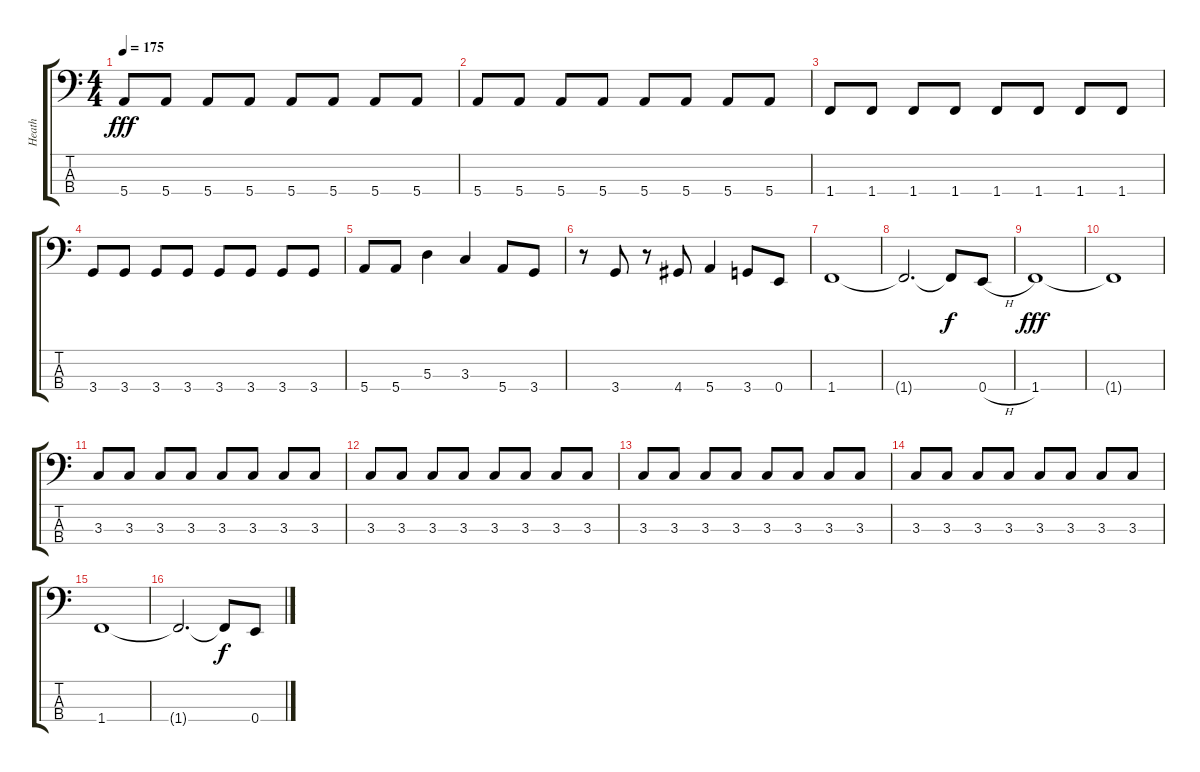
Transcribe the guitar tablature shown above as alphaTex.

\track ("Heath" "Heath") {instrument electricbasspick}
\staff {score tabs}
\tuning (G2 D2 A1 E1) {hide}
\ts (4 4)
\tempo 175
\clef f4
\ks c
5.4.8{dy fff} 5.4.8 5.4.8 5.4.8 5.4.8 5.4.8 5.4.8 5.4.8 |
5.4.8 5.4.8 5.4.8 5.4.8 5.4.8 5.4.8 5.4.8 5.4.8 |
1.4.8 1.4.8 1.4.8 1.4.8 1.4.8 1.4.8 1.4.8 1.4.8 |
3.4.8 3.4.8 3.4.8 3.4.8 3.4.8 3.4.8 3.4.8 3.4.8 |
5.4.8 5.4.8 5.3.4 3.3.4 5.4.8 3.4.8 |
r.8 3.4.8 r.8 4.4.8 5.4.4 3.4.8 0.4.8 |
1.4.1 |
1.4{t}.2{d} 1.4{t}.8{dy f} 0.4{h}.8 |
1.4.1{dy fff} |
1.4{t}.1 |
3.3.8 3.3.8 3.3.8 3.3.8 3.3.8 3.3.8 3.3.8 3.3.8 |
3.3.8 3.3.8 3.3.8 3.3.8 3.3.8 3.3.8 3.3.8 3.3.8 |
3.3.8 3.3.8 3.3.8 3.3.8 3.3.8 3.3.8 3.3.8 3.3.8 |
3.3.8 3.3.8 3.3.8 3.3.8 3.3.8 3.3.8 3.3.8 3.3.8 |
1.4.1 |
1.4{t}.2{d} 1.4{t}.8{dy f} 0.4{h}.8
